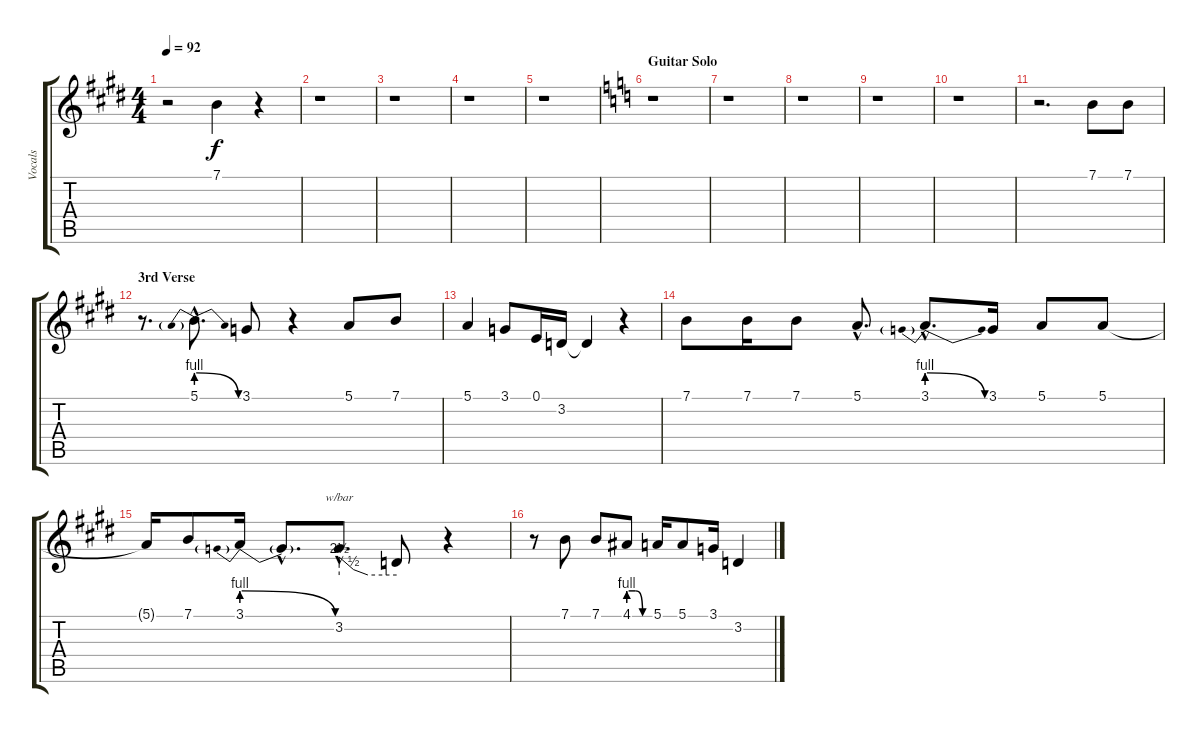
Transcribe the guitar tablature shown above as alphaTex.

\track ("Vocals" "Vocals") {instrument oboe}
\staff {score tabs}
\tuning (E4 B3 G3 D3 A2 E2) {hide}
\ts (4 4)
\tempo 92
\clef g2
\ks e
r.2{dy f} 7.1.4 r.4 |
r.1 |
r.1 |
r.1 |
r.1 |
\section ("" "Guitar Solo")
\ks c
r.1 |
r.1 |
r.1 |
r.1 |
r.1 |
r.2{d} 7.1.8 7.1.8 |
\section ("" "3rd Verse")
\ks e
r.8{d} 5.1{be (prebendrelease 0 4 60 0) hac}.8{d} 3.1.8 r.4 5.1.8 7.1.8 |
5.1.4 3.1.8 0.1.16 3.2.16 3.2{t}.4 r.4 |
7.1.8 7.1.16 7.1.8 5.1{hac}.8{d} 3.1{be (prebendrelease 0 4 60 0) hac}.8{d} 3.1.16 5.1.8 5.1.8 |
5.1{t}.16 7.1.8 3.1{be (prebendrelease 0 4 60 0)}.16 3.1{hac t}.8{d} 3.2{hac}.8{d tbe (custom default 0 10 15 2 30 0 60 0)} 3.2{t}.8 r.4 |
r.8 7.1.8 7.1.8 4.1{be (custom 0 4 20 4 40 0 60 0)}.8 5.1.16 5.1.8 3.1.16 3.2.4
